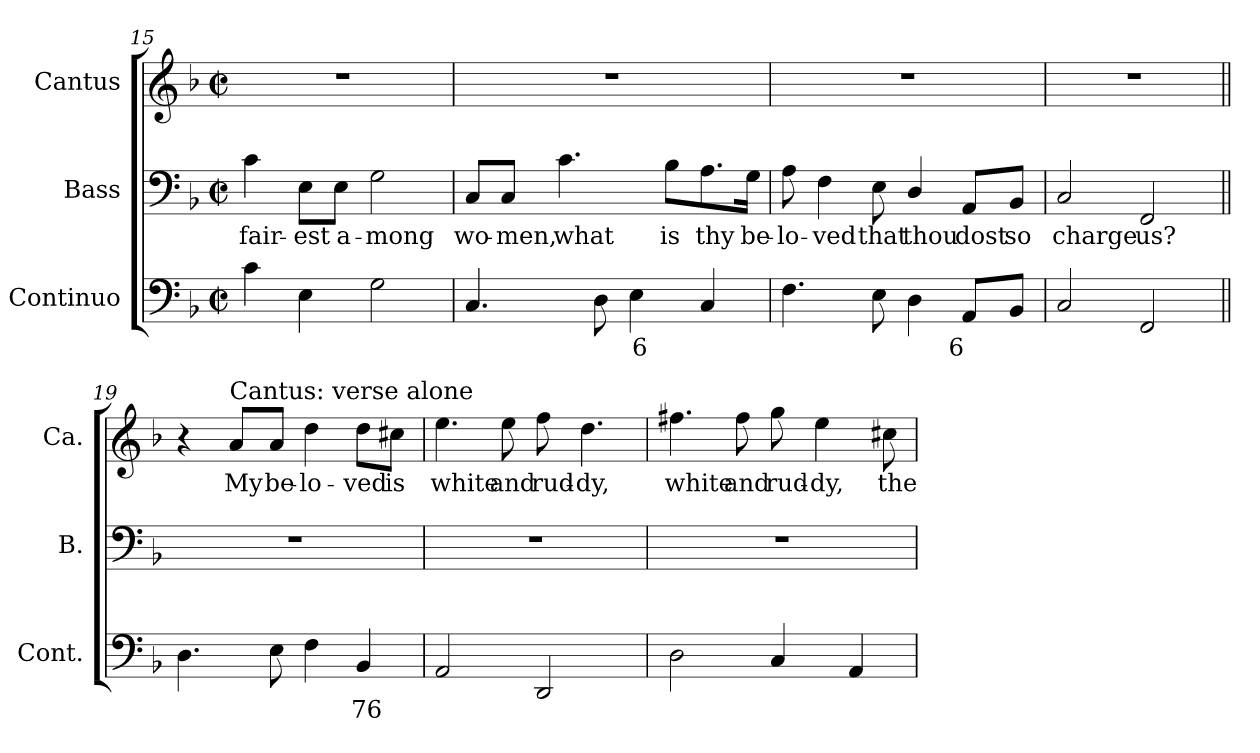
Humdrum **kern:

**kern	**text	**kern	**text	**kern	**text
*part3	*part3	*part2	*part2	*part1	*part1
*staff3	*staff3	*staff2	*staff2	*staff1	*staff1
*I"Continuo	*	*I"Bass	*	*I"Cantus	*
*I'Cont.	*	*I'B.	*	*I'Ca.	*
!!LO:LB:g=z
*clefF4	*	*clefF4	*	*clefG2	*
*k[b-]	*	*k[b-]	*	*k[b-]	*
*F:	*	*F:	*	*F:	*
*M2/2	*	*M2/2	*	*M2/2	*
*met(c|)	*	*met(c|)	*	*met(c|)	*
=15	=15	=15	=15	=15	=15
!	!	!	!LO:LY:b:color=#000000	!	!
4ci\	.	4ci\	fair-	1r	.
!	!	!	!LO:LY:b:color=#000000	!	!
4Ei\	.	8Ei\L	-est	.	.
!	!	!	!LO:LY:b:color=#000000	!	!
.	.	8Ei\J	a-	.	.
!	!	!	!LO:LY:b:color=#000000	!	!
2Gi\	.	2Gi\	-mong	.	.
=16	=16	=16	=16	=16	=16
!	!	!	!LO:LY:b:color=#000000	!	!
4.Ci/	.	8Ci/L	wo-	1r	.
!	!	!	!LO:LY:b:color=#000000	!	!
.	.	8Ci/J	-men,	.	.
!	!	!	!LO:LY:b:color=#000000	!	!
.	.	4.ci\	what	.	.
8Di\	.	.	.	.	.
!	!LO:LY:b:color=#000000	!	!	!	!
4Ei\	6	.	.	.	.
!	!	!	!LO:LY:b:color=#000000	!	!
.	.	8B-i\L	is	.	.
!	!	!	!LO:LY:b:color=#000000	!	!
4Ci/	.	8.Ai\	thy	.	.
!	!	!	!LO:LY:b:color=#000000	!	!
.	.	16Gi\Jk	be-	.	.
=17	=17	=17	=17	=17	=17
!	!	!	!LO:LY:b:color=#000000	!	!
4.Fi\	.	8Ai\	-lo-	1r	.
!	!	!	!LO:LY:b:color=#000000	!	!
.	.	4Fi\	-ved	.	.
!	!	!	!LO:LY:b:color=#000000	!	!
8Ei\	.	8Ei\	that	.	.
!	!	!	!LO:LY:b:color=#000000	!	!
4Di\	.	4Di/	thou	.	.
!	!LO:LY:b:color=#000000	!	!	!	!
!	!	!	!LO:LY:b:color=#000000	!	!
8AAi/L	6	8AAi/L	dost	.	.
!	!	!	!LO:LY:b:color=#000000	!	!
8BB-i/J	.	8BB-i/J	so	.	.
=18	=18	=18	=18	=18	=18
!	!	!	!LO:LY:b:color=#000000	!	!
2Ci/	.	2Ci/	charge	1r	.
!	!	!	!LO:LY:b:color=#000000	!	!
2FFi/	.	2FFi/	us?	.	.
!!LO:LB:g=z
=19||	=19||	=19||	=19||	=19||	=19||
4.Di\	.	1r	.	4r	.
!	!	!	!	!LO:TX:a:t=Cantus&colon; verse alone	!
!	!	!	!	!	!LO:LY:b:color=#000000
.	.	.	.	8ai/L	My
!	!	!	!	!	!LO:LY:b:color=#000000
8Ei\	.	.	.	8ai/J	be-
!	!	!	!	!	!LO:LY:b:color=#000000
4Fi\	.	.	.	4ddi\	-lo-
!	!LO:LY:b:color=#000000	!	!	!	!
!	!	!	!	!	!LO:LY:b:color=#000000
4BB-i/	76	.	.	8ddi\L	-ved
!	!	!	!	!	!LO:LY:b:color=#000000
.	.	.	.	8cc#Xi\J	is
=20	=20	=20	=20	=20	=20
!	!	!	!	!	!LO:LY:b:color=#000000
2AAi/	.	1r	.	4.eei\	white
!	!	!	!	!	!LO:LY:b:color=#000000
.	.	.	.	8eei\	and
!	!	!	!	!	!LO:LY:b:color=#000000
2DDi/	.	.	.	8ffi\	rud-
!	!	!	!	!	!LO:LY:b:color=#000000
.	.	.	.	4.ddi\	-dy,
=21	=21	=21	=21	=21	=21
!	!	!	!	!	!LO:LY:b:color=#000000
2Di\	.	1r	.	4.ff#Xi\	white
!	!	!	!	!	!LO:LY:b:color=#000000
.	.	.	.	8ff#i\	and
!	!	!	!	!	!LO:LY:b:color=#000000
4Ci/	.	.	.	8ggi\	rud-
!	!	!	!	!	!LO:LY:b:color=#000000
.	.	.	.	4eei\	-dy,
4AAi/	.	.	.	.	.
!	!	!	!	!	!LO:LY:b:color=#000000
.	.	.	.	8cc#Xi\	the
=	=	=	=	=	=
*-	*-	*-	*-	*-	*-
